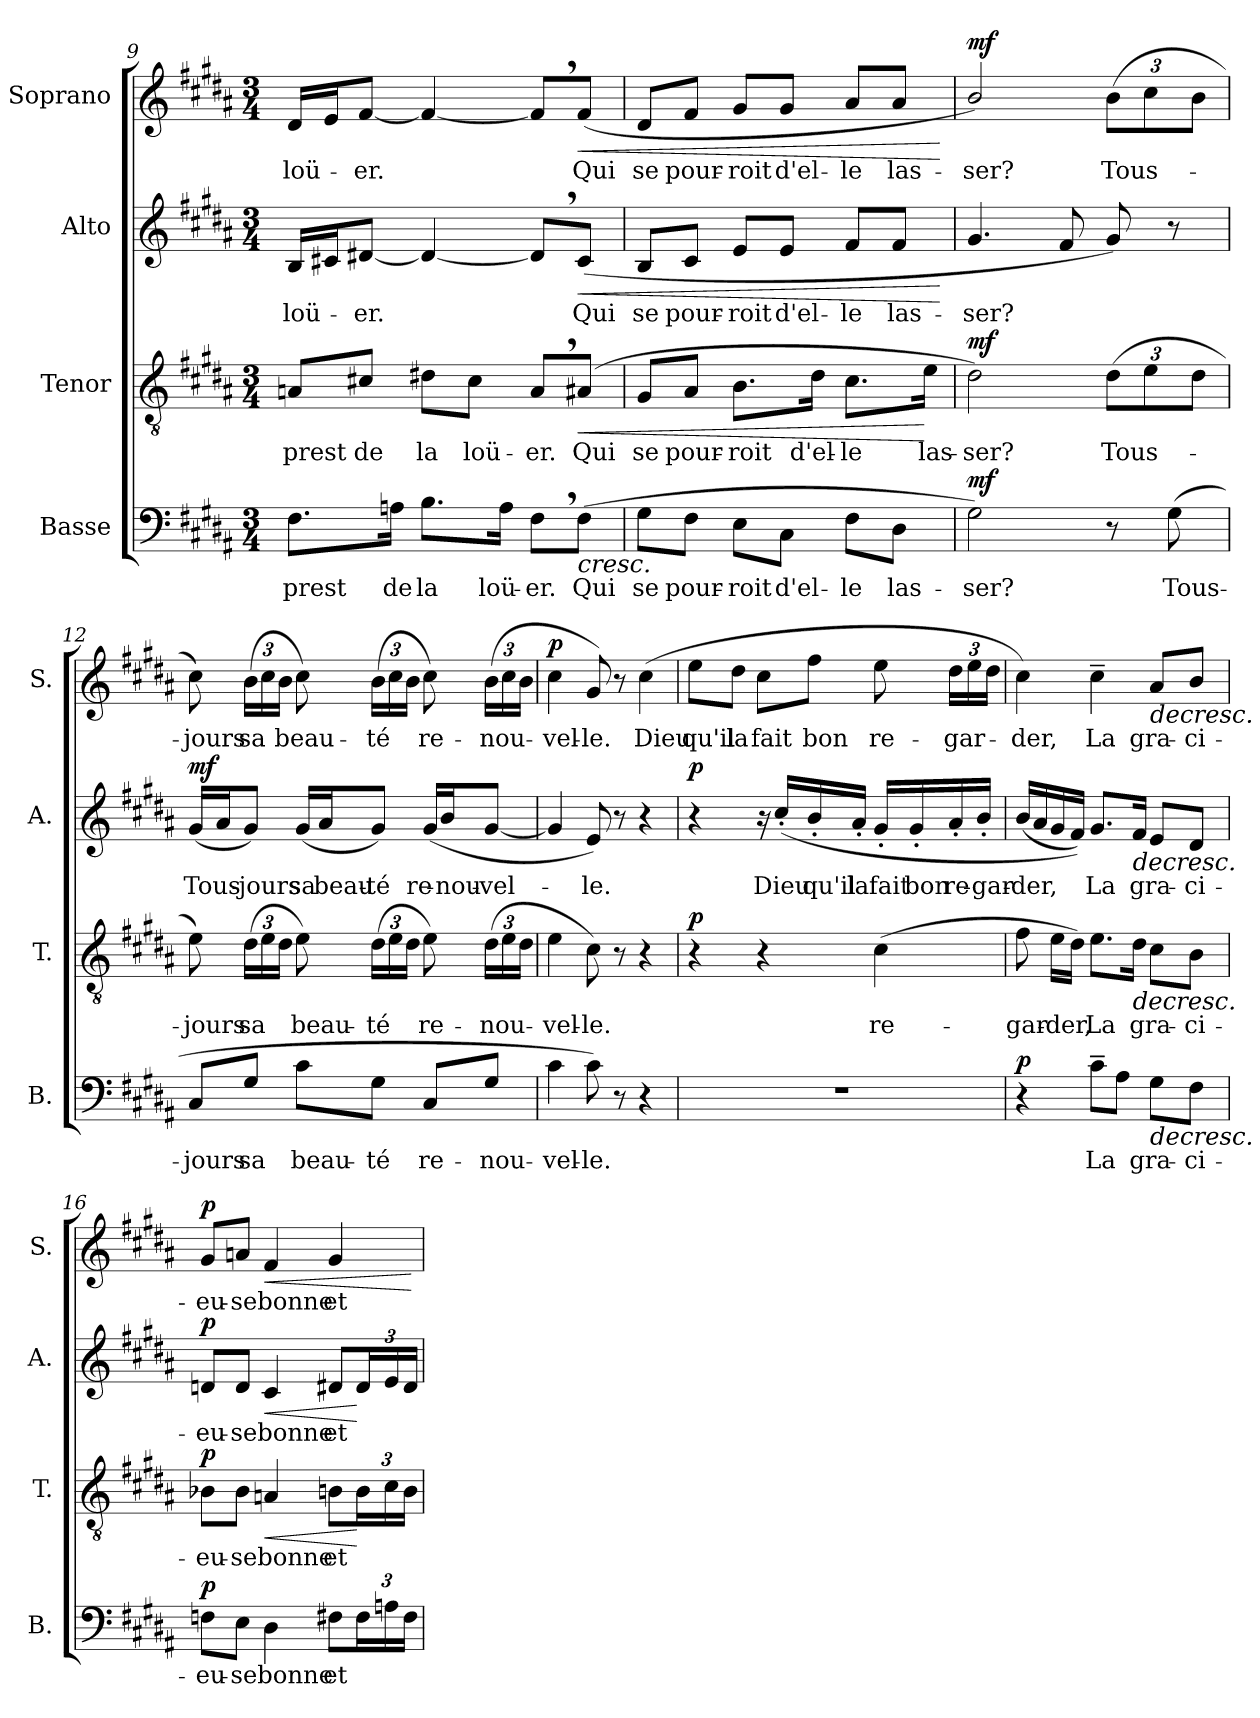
**kern	**text	**dynam	**kern	**text	**dynam	**kern	**text	**dynam	**kern	**text	**dynam
*part4	*part4	*part4	*part3	*part3	*part3	*part2	*part2	*part2	*part1	*part1	*part1
*staff4	*staff4	*staff4	*staff3	*staff3	*staff3	*staff2	*staff2	*staff2	*staff1	*staff1	*staff1
*I"Basse	*	*	*I"Tenor	*	*	*I"Alto	*	*	*I"Soprano	*	*
*I'B.	*	*	*I'T.	*	*	*I'A.	*	*	*I'S.	*	*
*clefF4	*	*	*clefGv2	*	*	*clefG2	*	*	*clefG2	*	*
*k[f#c#g#d#a#]	*	*	*k[f#c#g#d#a#]	*	*	*k[f#c#g#d#a#]	*	*	*k[f#c#g#d#a#]	*	*
*B:	*	*	*B:	*	*	*B:	*	*	*B:	*	*
*M3/4	*	*	*M3/4	*	*	*M3/4	*	*	*M3/4	*	*
=9	=9	=9	=9	=9	=9	=9	=9	=9	=9	=9	=9
!	!LO:LY:b	!	!	!LO:LY:b	!	!	!LO:LY:b	!	!	!LO:LY:b	!
8.F#\L	prest	.	8An/L	prest	.	16B/LL	loü-	.	16d#/LL	loü-	.
.	.	.	.	.	.	16c#X/J	.	.	16e/J	.	.
!	!	!	!	!LO:LY:b	!	!	!LO:LY:b	!	!	!LO:LY:b	!
.	.	.	8c#X/J	de	.	[8d#X/J	-er.	.	[8f#/J	-er.	.
!	!LO:LY:b	!	!	!	!	!	!	!	!	!	!
16An\Jk	de	.	.	.	.	.	.	.	.	.	.
!	!LO:LY:b	!	!	!LO:LY:b	!	!	!	!	!	!	!
8.B\L	la	.	8d#X\L	la	.	4d#/_	.	.	4f#/_	.	.
!	!	!	!	!LO:LY:b	!	!	!	!	!	!	!
.	.	.	8c#\J	loü-	.	.	.	.	.	.	.
!	!LO:LY:b	!	!	!	!	!	!	!	!	!	!
16A\Jk	loü-	.	.	.	.	.	.	.	.	.	.
!	!LO:LY:b	!	!	!LO:LY:b	!	!	!	!	!	!	!
8F#,\L	-er.	.	8A,/L	-er.	.	8d#,/L]	.	.	8f#,/L]	.	.
!	!LO:LY:b	!LO:HP:b	!	!LO:LY:b	!LO:HP:b	!	!LO:LY:b	!LO:HP:b	!	!LO:LY:b	!LO:HP:b
(>8F#\J	Qui	<	(>8A#X/J	Qui	<	(>8c#/J	Qui	<	(>8f#/J	Qui	<
=10	=10	=10	=10	=10	=10	=10	=10	=10	=10	=10	=10
!	!LO:LY:b	!	!	!LO:LY:b	!	!	!LO:LY:b	!	!	!LO:LY:b	!
8G#\L	se	.	8G#/L	se	.	8B/L	se	.	8d#/L	se	.
!	!LO:LY:b	!	!	!LO:LY:b	!	!	!LO:LY:b	!	!	!LO:LY:b	!
8F#\J	pour-	.	8A#/J	pour-	.	8c#/J	pour-	.	8f#/J	pour-	.
!	!LO:LY:b	!	!	!LO:LY:b	!	!	!LO:LY:b	!	!	!LO:LY:b	!
8E\L	-roit	.	8.B\L	-roit	.	8e/L	-roit	.	8g#/L	-roit	.
!	!LO:LY:b	!	!	!	!	!	!LO:LY:b	!	!	!LO:LY:b	!
8C#\J	d'el-	.	.	.	.	8e/J	d'el-	.	8g#/J	d'el-	.
!	!	!	!	!LO:LY:b	!	!	!	!	!	!	!
.	.	.	16d#\Jk	d'el-	.	.	.	.	.	.	.
!	!LO:LY:b	!	!	!LO:LY:b	!	!	!LO:LY:b	!	!	!LO:LY:b	!
8F#\L	-le	.	8.c#\L	-le	.	8f#/L	-le	.	8a#/L	-le	.
!	!LO:LY:b	!	!	!	!	!	!LO:LY:b	!	!	!LO:LY:b	!
8D#\J	las-	.	.	.	.	8f#/J	las-	.	8a#/J	las-	.
!	!	!	!	!LO:LY:b	!	!	!	!	!	!	!
.	.	.	16e\Jk	las-	[	.	.	.	.	.	.
.	.	.	.	.	.	.	.	[	.	.	[
=11	=11	=11	=11	=11	=11	=11	=11	=11	=11	=11	=11
!	!LO:LY:b	!LO:DY:a	!	!LO:LY:b	!LO:DY:a	!	!LO:LY:b	!	!	!LO:LY:b	!LO:DY:a
2G#\)	-ser?	mf	2d#\)	-ser?	mf	4.g#/	-ser?	.	2b/)	-ser?	mf
.	.	.	.	.	.	8f#/	.	.	.	.	.
*	*	*	*Xbrackettup	*	*	*	*	*	*	*	*
!	!	!	!	!LO:LY:b	!	!	!	!	!	!	!
*	*	*	*	*	*	*	*	*	*Xbrackettup	*	*
!	!	!	!	!	!	!	!	!	!	!LO:LY:b	!
8r	.	.	(>12d#\L	Tous-	.	8g#/)	.	.	(>12b\L	Tous-	.
.	.	.	12e\	.	.	.	.	.	12cc#\	.	.
!	!LO:LY:b	!	!	!	!	!	!	!	!	!	!
(>8G#\	Tous-	.	.	.	.	8r	.	.	.	.	.
.	.	.	12d#\J	.	.	.	.	.	12b\J	.	.
!!LO:LB:g=z
=12	=12	=12	=12	=12	=12	=12	=12	=12	=12	=12	=12
!	!LO:LY:b	!	!	!LO:LY:b	!	!	!LO:LY:b	!LO:DY:a	!	!LO:LY:b	!
8C#/L	-jours	.	8e\)	-jours	.	(<16g#/LL	Tous-	mf	8cc#\)	-jours	.
.	.	.	.	.	.	16a#/J	.	.	.	.	.
!	!LO:LY:b	!	!	!LO:LY:b	!	!	!LO:LY:b	!	!	!LO:LY:b	!
8G#/J	sa	.	(>24d#\LL	sa	.	8g#/J)	-jours	.	(>24b\LL	sa	.
.	.	.	24e\	.	.	.	.	.	24cc#\	.	.
.	.	.	24d#\JJ	.	.	.	.	.	24b\JJ	.	.
!	!LO:LY:b	!	!	!LO:LY:b	!	!	!LO:LY:b	!	!	!LO:LY:b	!
8c#\L	beau-	.	8e\)	beau-	.	(<16g#/LL	sa	.	8cc#\)	beau-	.
!	!	!	!	!	!	!	!LO:LY:b	!	!	!	!
.	.	.	.	.	.	16a#/J	beau-	.	.	.	.
!	!LO:LY:b	!	!	!LO:LY:b	!	!	!LO:LY:b	!	!	!LO:LY:b	!
8G#\J	-té	.	(>24d#\LL	-té	.	8g#/J)	-té	.	(>24b\LL	-té	.
.	.	.	24e\	.	.	.	.	.	24cc#\	.	.
.	.	.	24d#\JJ	.	.	.	.	.	24b\JJ	.	.
!	!LO:LY:b	!	!	!LO:LY:b	!	!	!LO:LY:b	!	!	!LO:LY:b	!
8C#/L	re-	.	8e\)	re-	.	(<16g#/LL	re-	.	8cc#\)	re-	.
!	!	!	!	!	!	!	!LO:LY:b	!	!	!	!
.	.	.	.	.	.	16b/J	-nou-	.	.	.	.
!	!LO:LY:b	!	!	!LO:LY:b	!	!	!LO:LY:b	!	!	!LO:LY:b	!
8G#/J	-nou-	.	(>24d#\LL	-nou-	.	[8g#/J	-vel-	.	(>24b\LL	-nou-	.
.	.	.	24e\	.	.	.	.	.	24cc#\	.	.
.	.	.	24d#\JJ	.	.	.	.	.	24b\JJ	.	.
=13	=13	=13	=13	=13	=13	=13	=13	=13	=13	=13	=13
!	!LO:LY:b	!	!	!LO:LY:b	!	!	!	!	!	!LO:LY:b	!LO:DY:a
4c#\	-vel-	.	4e\	-vel-	.	4g#/]	.	.	4cc#\	-vel-	p
!	!LO:LY:b	!	!	!LO:LY:b	!	!	!LO:LY:b	!	!	!LO:LY:b	!
8c#\)	-le.	.	8c#\)	-le.	.	8e/)	-le.	.	8g#/)	-le.	.
8r	.	.	8r	.	.	8r	.	.	8r	.	.
!	!	!	!	!	!	!	!	!	!	!LO:LY:b	!
4r	.	.	4r	.	.	4r	.	.	(>4cc#\	Dieu	.
=14	=14	=14	=14	=14	=14	=14	=14	=14	=14	=14	=14
!	!	!	!	!	!LO:DY:a	!	!	!LO:DY:a	!	!LO:LY:b	!
2.r	.	.	4r	.	p	4r	.	p	8ee\L	qu'il	.
!	!	!	!	!	!	!	!	!	!	!LO:LY:b	!
.	.	.	.	.	.	.	.	.	8dd#\J	la	.
!	!	!	!	!	!	!	!	!	!	!LO:LY:b	!
.	.	.	4r	.	.	16r	.	.	8cc#\L	fait	.
!	!	!	!	!	!	!	!LO:LY:b	!	!	!	!
.	.	.	.	.	.	(<16cc#'/LL	Dieu	.	.	.	.
!	!	!	!	!	!	!	!LO:LY:b	!	!	!LO:LY:b	!
.	.	.	.	.	.	16b'/	qu'il	.	8ff#\J	bon	.
!	!	!	!	!	!	!	!LO:LY:b	!	!	!	!
.	.	.	.	.	.	16a#'/JJ	la	.	.	.	.
!	!	!	!	!LO:LY:b	!	!	!LO:LY:b	!	!	!LO:LY:b	!
.	.	.	(>4c#\	re-	.	16g#'/LL	fait	.	8ee\	re-	.
!	!	!	!	!	!	!	!LO:LY:b	!	!	!	!
.	.	.	.	.	.	16g#'/	bon	.	.	.	.
!	!	!	!	!	!	!	!LO:LY:b	!	!	!LO:LY:b	!
.	.	.	.	.	.	16a#'/	re-	.	24dd#\LL	-gar-	.
.	.	.	.	.	.	.	.	.	24ee\	.	.
!	!	!	!	!	!	!	!LO:LY:b	!	!	!	!
.	.	.	.	.	.	16b'/JJ	-gar-	.	.	.	.
.	.	.	.	.	.	.	.	.	24dd#\JJ	.	.
!!LO:PB:g=z
=15	=15	=15	=15	=15	=15	=15	=15	=15	=15	=15	=15
!	!	!LO:DY:a	!	!LO:LY:b	!	!	!LO:LY:b	!	!	!LO:LY:b	!
4r	.	p	8f#\	-gar-	.	(<16b/LL	-der,	.	4cc#\)	-der,	.
.	.	.	.	.	.	16a#/	.	.	.	.	.
!	!	!	!	!LO:LY:b	!	!	!	!	!	!	!
.	.	.	16e\LL	-der,	.	16g#/	.	.	.	.	.
.	.	.	16d#\JJ)	.	.	16f#/JJ))	.	.	.	.	.
!	!LO:LY:b	!	!	!LO:LY:b	!	!	!LO:LY:b	!	!	!LO:LY:b	!
8c#~\L	La	.	8.e\L	La	.	8.g#/L	La	.	4cc#~\	La	.
8A#\J	.	.	.	.	.	.	.	.	.	.	.
!	!	!	!	!	!LO:HP:b	!	!	!LO:HP:b	!	!	!
.	.	.	16d#\Jk	.	>	16f#/Jk	.	>	.	.	.
!	!LO:LY:b	!LO:HP:b	!	!LO:LY:b	!	!	!LO:LY:b	!	!	!LO:LY:b	!LO:HP:b
8G#\L	gra-	>	8c#\L	gra-	.	8e/L	gra-	.	8a#/L	gra-	>
!	!LO:LY:b	!	!	!LO:LY:b	!	!	!LO:LY:b	!	!	!LO:LY:b	!
8F#\J	-ci-	.	8B\J	-ci-	.	8d#/J	-ci-	.	8b/J	-ci-	.
=16	=16	=16	=16	=16	=16	=16	=16	=16	=16	=16	=16
!	!LO:LY:b	!LO:DY:a	!	!LO:LY:b	!LO:DY:a	!	!LO:LY:b	!LO:DY:a	!	!LO:LY:b	!LO:DY:a
8Fn\L	-eu-	p	8B-X\L	-eu-	p	8dn/L	-eu-	p	8g#/L	-eu-	p
!	!LO:LY:b	!	!	!LO:LY:b	!	!	!LO:LY:b	!	!	!LO:LY:b	!
8E\J	-se	.	8B-\J	-se	.	8d/J	-se	.	8an/J	-se	.
!	!LO:LY:b	!	!	!LO:LY:b	!LO:HP:n=1:b	!	!LO:LY:b	!LO:HP:n=1:b	!	!LO:LY:b	!LO:HP:n=1:b
4D#\	bonne	[	4An/	bonne	] <	4c#/	bonne	] <	4f#/	bonne	] <
!	!LO:LY:b	!	!	!LO:LY:b	!	!	!LO:LY:b	!	!	!LO:LY:b	!
8F#X\L	et	.	8Bn\L	et	.	8d#X/L	et	.	4g#/	et	.
*Xbrackettup	*	*	*	*	*	*Xbrackettup	*	*	*	*	*
24F#\L	.	]	24B\L	.	[	24d#/L	.	[	.	.	.
24An\	.	.	24c#\	.	.	24e/	.	.	.	.	.
24F#\JJ	.	.	24B\JJ	.	.	24d#/JJ	.	.	.	.	.
.	.	.	.	.	.	.	.	.	.	.	[
=	=	=	=	=	=	=	=	=	=	=	=
*-	*-	*-	*-	*-	*-	*-	*-	*-	*-	*-	*-
